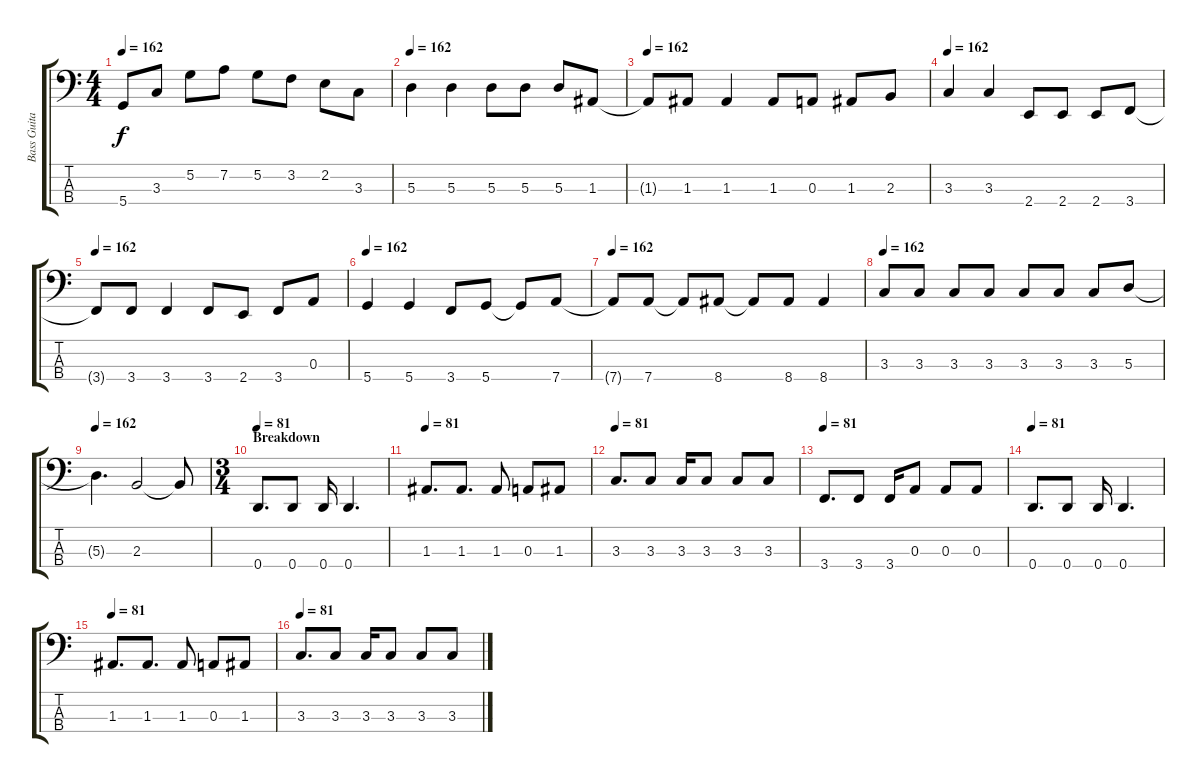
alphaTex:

\track ("Bass Guitar" "Bass Guita") {instrument electricbasspick}
\staff {score tabs}
\tuning (G2 D2 A1 D1) {hide}
\ts (4 4)
\tempo 162
\clef f4
\ks c
5.4.8{dy f} 3.3.8 5.2.8 7.2.8 5.2.8 3.2.8 2.2.8 3.3.8 |
\tempo 162
5.3.4 5.3.4 5.3.8 5.3.8 5.3.8 1.3.8 |
\tempo 162
1.3{t}.8 1.3.8 1.3.4 1.3.8 0.3.8 1.3.8 2.3.8 |
\tempo 162
3.3.4 3.3.4 2.4.8 2.4.8 2.4.8 3.4.8 |
\tempo 162
3.4{t}.8 3.4.8 3.4.4 3.4.8 2.4.8 3.4.8 0.3.8 |
\tempo 162
5.4.4 5.4.4 3.4.8 5.4.8 5.4{t}.8 7.4.8 |
\tempo 162
7.4{t}.8 7.4.8 7.4{t}.8 8.4.8 8.4{t}.8 8.4.8 8.4.4 |
\tempo 162
3.3.8 3.3.8 3.3.8 3.3.8 3.3.8 3.3.8 3.3.8 5.3.8 |
\tempo 162
5.3{t}.4{d} 2.3.2 2.3{t}.8 |
\ts (3 4)
\section ("" "Breakdown")
\tempo 81
0.4.8{d} 0.4.8 0.4.16 0.4.4{d} |
\tempo 81
1.3.8{d} 1.3.8{d} 1.3.8 0.3.8 1.3.8 |
\tempo 81
3.3.8{d} 3.3.8 3.3.16 3.3.8 3.3.8 3.3.8 |
\tempo 81
3.4.8{d} 3.4.8 3.4.16 0.3.8 0.3.8 0.3.8 |
\tempo 81
0.4.8{d} 0.4.8 0.4.16 0.4.4{d} |
\tempo 81
1.3.8{d} 1.3.8{d} 1.3.8 0.3.8 1.3.8 |
\tempo 81
3.3.8{d} 3.3.8 3.3.16 3.3.8 3.3.8 3.3.8
